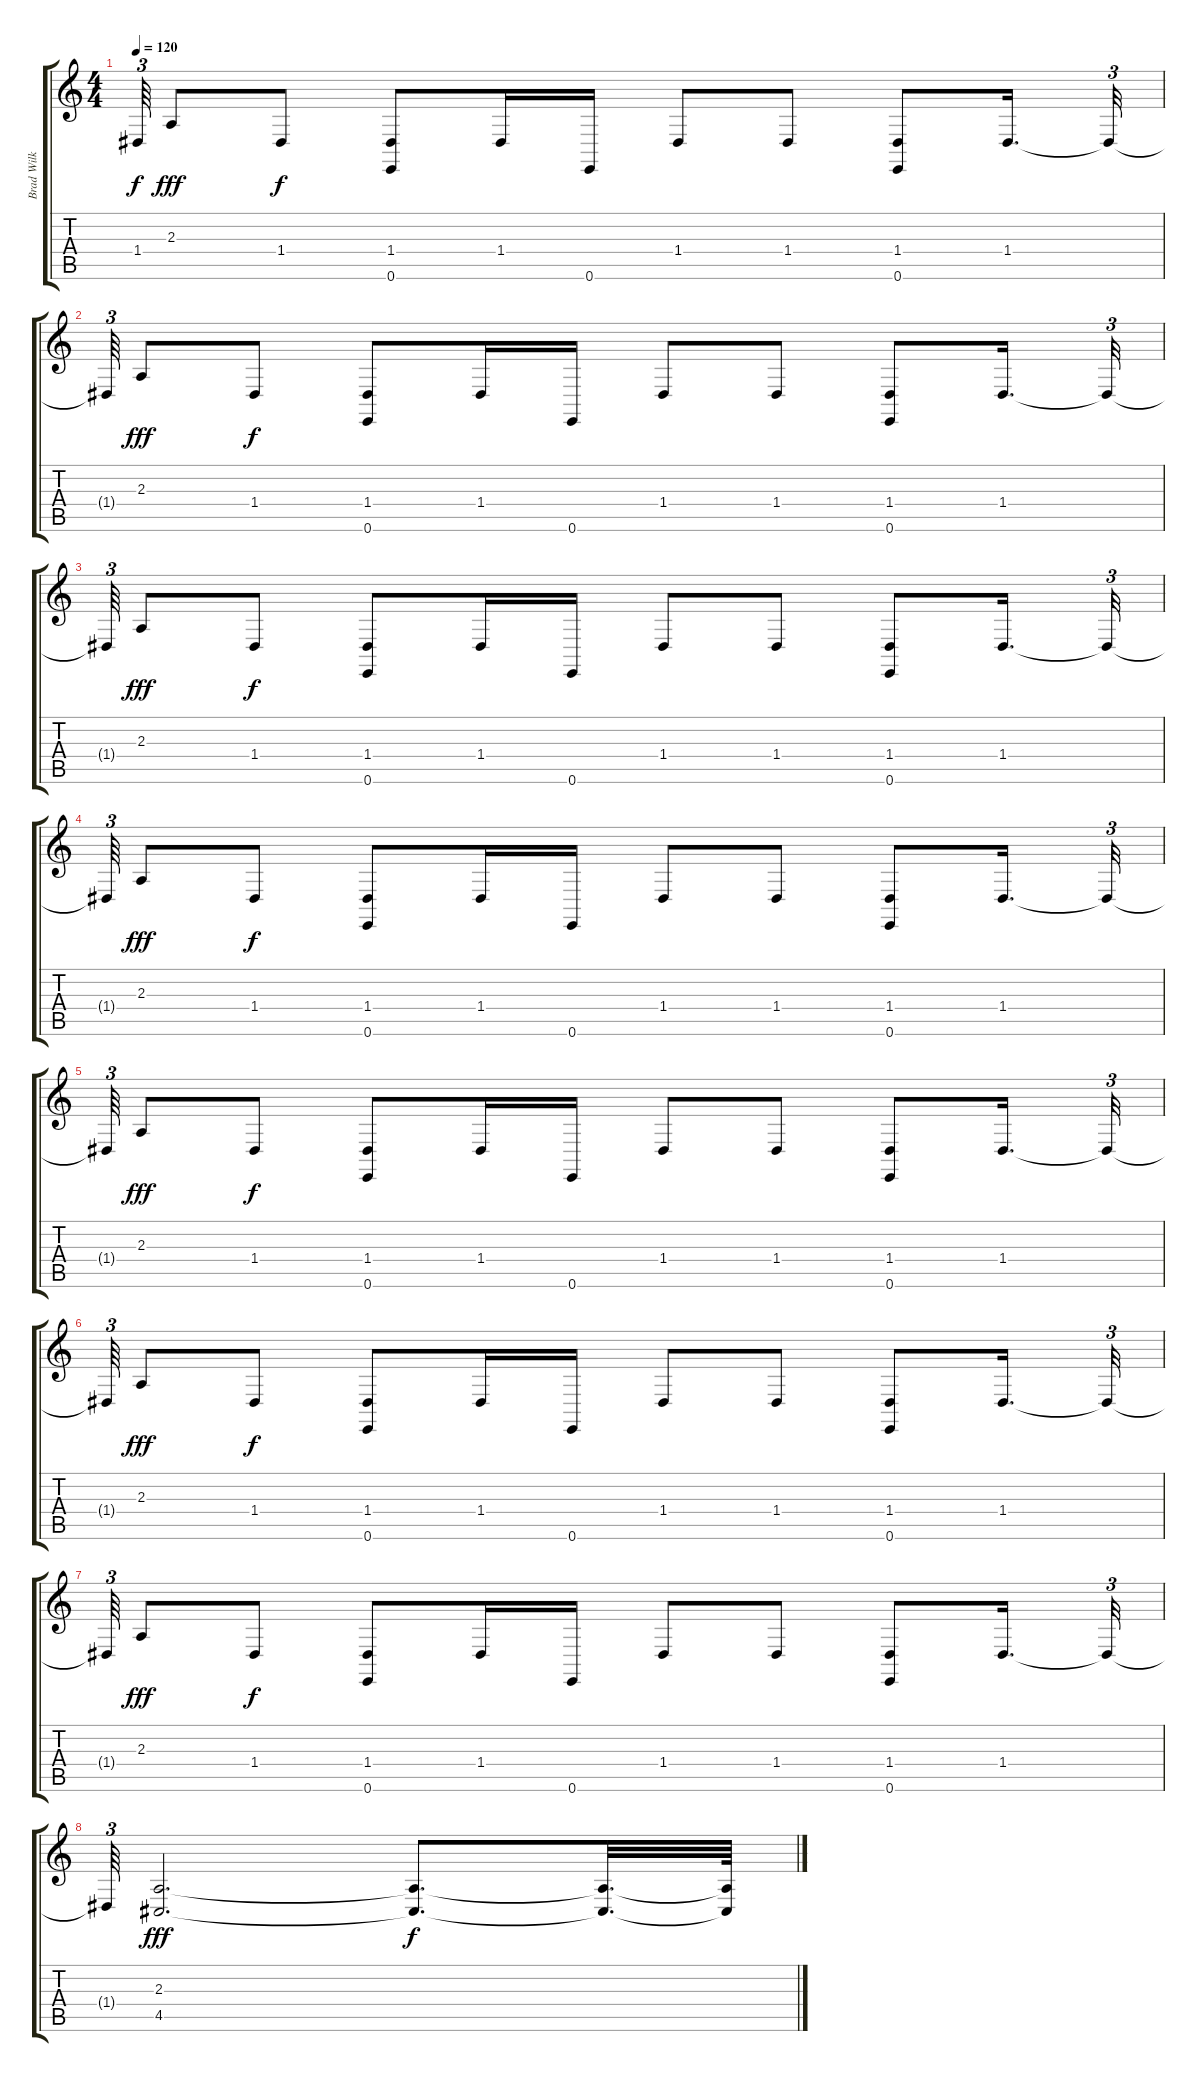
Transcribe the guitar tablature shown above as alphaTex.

\track ("Brad Wilk" "Brad Wilk") {instrument acousticgrandpiano}
\staff {score tabs}
\tuning (E4 B3 G3 D3 A2 E2) {hide}
\ts (4 4)
\tempo 120
\clef g2
\ks c
1.4{t}.64{tu (3 2) dy f} 2.3.8{dy fff} 1.4.8{dy f} (1.4 0.6).8 1.4.16 0.6.16 1.4.8 1.4.8 (1.4 0.6).8 1.4.16{d} 1.4{t}.32{tu (3 2)} |
1.4{t}.64{tu (3 2)} 2.3.8{dy fff} 1.4.8{dy f} (1.4 0.6).8 1.4.16 0.6.16 1.4.8 1.4.8 (1.4 0.6).8 1.4.16{d} 1.4{t}.32{tu (3 2)} |
1.4{t}.64{tu (3 2)} 2.3.8{dy fff} 1.4.8{dy f} (1.4 0.6).8 1.4.16 0.6.16 1.4.8 1.4.8 (1.4 0.6).8 1.4.16{d} 1.4{t}.32{tu (3 2)} |
1.4{t}.64{tu (3 2)} 2.3.8{dy fff} 1.4.8{dy f} (1.4 0.6).8 1.4.16 0.6.16 1.4.8 1.4.8 (1.4 0.6).8 1.4.16{d} 1.4{t}.32{tu (3 2)} |
1.4{t}.64{tu (3 2)} 2.3.8{dy fff} 1.4.8{dy f} (1.4 0.6).8 1.4.16 0.6.16 1.4.8 1.4.8 (1.4 0.6).8 1.4.16{d} 1.4{t}.32{tu (3 2)} |
1.4{t}.64{tu (3 2)} 2.3.8{dy fff} 1.4.8{dy f} (1.4 0.6).8 1.4.16 0.6.16 1.4.8 1.4.8 (1.4 0.6).8 1.4.16{d} 1.4{t}.32{tu (3 2)} |
1.4{t}.64{tu (3 2)} 2.3.8{dy fff} 1.4.8{dy f} (1.4 0.6).8 1.4.16 0.6.16 1.4.8 1.4.8 (1.4 0.6).8 1.4.16{d} 1.4{t}.32{tu (3 2)} |
1.4{t}.64{tu (3 2)} (2.3 4.5).2{d dy fff} (2.3{t} 4.5{t}).8{d dy f} (2.3{t} 4.5{t}).32{d} (2.3{t} 4.5{t}).64
